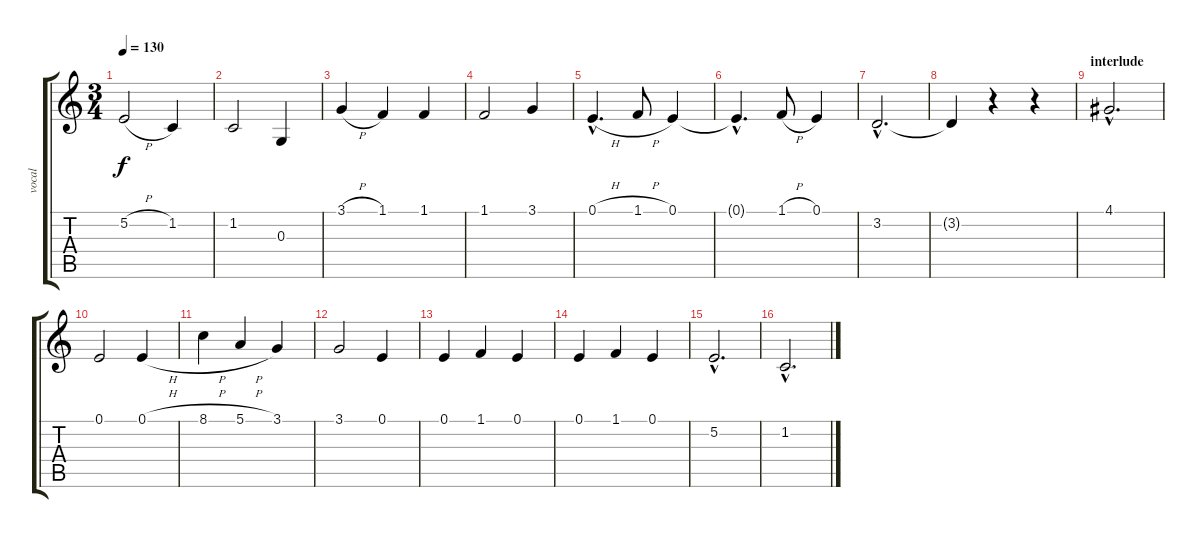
\track ("vocal" "vocal") {instrument viola}
\staff {score tabs}
\tuning (E4 B3 G3 D3 A2 E2) {hide}
\ts (3 4)
\tempo 130
\clef g2
\ks c
5.2{h}.2{dy f} 1.2.4 |
1.2.2 0.3.4 |
3.1{h}.4 1.1.4 1.1.4 |
1.1.2 3.1.4 |
0.1{h hac}.4{d} 1.1{h}.8 0.1.4 |
0.1{hac t}.4{d} 1.1{h}.8 0.1.4 |
3.2{hac}.2{d} |
3.2{t}.4 r.4 r.4 |
\section ("" "interlude")
4.1{hac}.2{d} |
0.1.2 0.1{h}.4 |
8.1{h}.4 5.1{h}.4 3.1.4 |
3.1.2 0.1.4 |
0.1.4 1.1.4 0.1.4 |
0.1.4 1.1.4 0.1.4 |
5.2{hac}.2{d} |
1.2{hac}.2{d}
